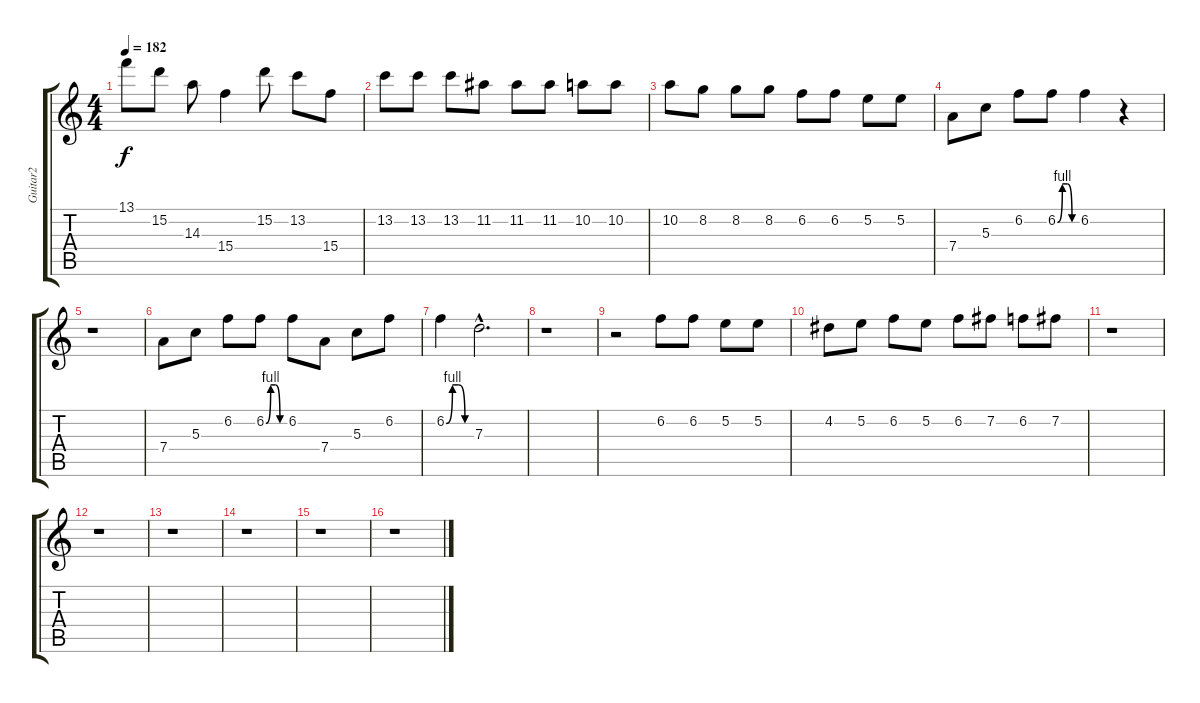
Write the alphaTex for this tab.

\track ("Guitar2" "Guitar2") {instrument overdrivenguitar}
\staff {score tabs}
\tuning (E4 B3 G3 D3 A2 E2) {hide}
\ts (4 4)
\tempo 182
\clef g2
\ks c
13.1{t}.8{dy f} 15.2.8 14.3.8 15.4.4 15.2.8 13.2.8 15.4.8 |
13.2.8 13.2.8 13.2.8 11.2.8 11.2.8 11.2.8 10.2.8 10.2.8 |
10.2.8 8.2.8 8.2.8 8.2.8 6.2.8 6.2.8 5.2.8 5.2.8 |
7.4.8 5.3.8 6.2.8 6.2{be (custom 0 0 15 4 30 4 45 0 60 0)}.8 6.2.4 r.4 |
r.1 |
7.4.8 5.3.8 6.2.8 6.2{be (custom 0 0 15 4 30 4 45 0 60 0)}.8 6.2.8 7.4.8 5.3.8 6.2.8 |
6.2{be (custom 0 0 15 4 30 4 45 0 60 0)}.4 7.3{hac}.2{d} |
r.1 |
r.2 6.2.8 6.2.8 5.2.8 5.2.8 |
4.2.8 5.2.8 6.2.8 5.2.8 6.2.8 7.2.8 6.2.8 7.2.8 |
r.1 |
r.1 |
r.1 |
r.1 |
r.1 |
r.1
